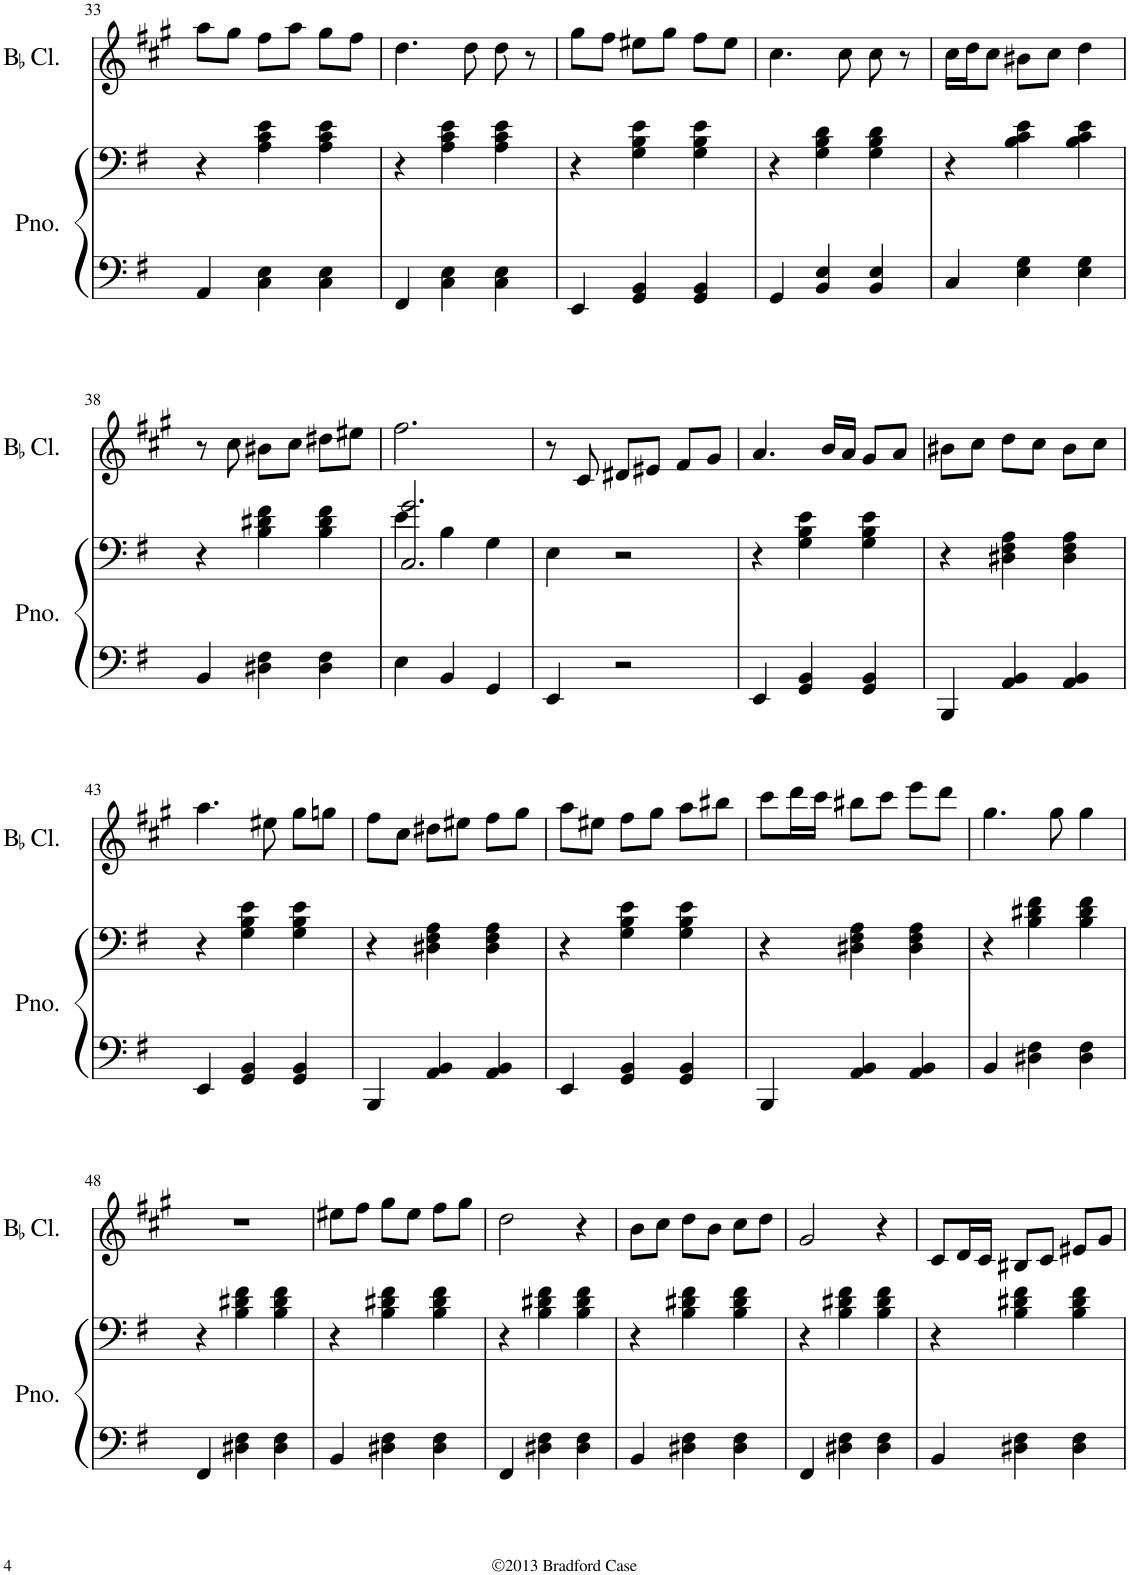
**kern	**kern	**kern
*part2	*part2	*part1
*staff3	*staff2	*staff1
*I"Piano	*	*I"BaccidentalFlat Clarinet
*I'Pno.	*	*I'BaccidentalFlat Cl.
!!LO:PB:g=z
*clefF4	*clefF4	*clefG2
*	*	*Trd1c2
*k[f#]	*k[f#]	*k[f#c#g#]
*M3/4	*M3/4	*M3/4
=33	=33	=33
4AA/	4r	8aa\L
.	.	8gg#\J
4C\ 4E\	4A\ 4c\ 4e\	8ff#\L
.	.	8aa\J
4C\ 4E\	4A\ 4c\ 4e\	8gg#\L
.	.	8ff#\J
=34	=34	=34
4FF#/	4r	4.dd\
4C\ 4E\	4A\ 4c\ 4e\	.
.	.	8dd\
4C\ 4E\	4A\ 4c\ 4e\	8dd\
.	.	8r
=35	=35	=35
4EE/	4r	8gg#\L
.	.	8ff#\J
4GG/ 4BB/	4G\ 4B\ 4e\	8ee#X\L
.	.	8gg#\J
4GG/ 4BB/	4G\ 4B\ 4e\	8ff#\L
.	.	8ee#\J
=36	=36	=36
4GG/	4r	4.cc#\
4BB/ 4E/	4G\ 4B\ 4d\	.
.	.	8cc#\
4BB/ 4E/	4G\ 4B\ 4d\	8cc#\
.	.	8r
=37	=37	=37
4C/	4r	16cc#\LL
.	.	16dd\J
.	.	8cc#\J
4E\ 4G\	4B\ 4c\ 4e\	8b#X\L
.	.	8cc#\J
4E\ 4G\	4B\ 4c\ 4e\	4dd\
!!LO:LB:g=z
=38	=38	=38
4BB/	4r	8r
.	.	8cc#\
4D#X\ 4F#\	4B\ 4d#X\ 4f#\	8b#X\L
.	.	8cc#\J
4D#\ 4F#\	4B\ 4d#\ 4f#\	8dd#X\L
.	.	8ee#X\J
=39	=39	=39
*	*^	*
4E\	2.C/ 2.g/	4e\	2.ff#\
4BB/	.	4B\	.
4GG/	.	4G\	.
*	*v	*v	*
=40	=40	=40
4EE/	4E\	8r
.	.	8c#/
2r	2r	8d#X/L
.	.	8e#X/J
.	.	8f#/L
.	.	8g#/J
=41	=41	=41
4EE/	4r	4.a/
4GG/ 4BB/	4G\ 4B\ 4e\	.
.	.	16b/LL
.	.	16a/JJ
4GG/ 4BB/	4G\ 4B\ 4e\	8g#/L
.	.	8a/J
=42	=42	=42
4BBB/	4r	8b#X\L
.	.	8cc#\J
4AA/ 4BB/	4D#X\ 4F#\ 4A\	8dd\L
.	.	8cc#\J
4AA/ 4BB/	4D#\ 4F#\ 4A\	8b#\L
.	.	8cc#\J
!!LO:LB:g=z
=43	=43	=43
4EE/	4r	4.aa\
4GG/ 4BB/	4G\ 4B\ 4e\	.
.	.	8ee#X\
4GG/ 4BB/	4G\ 4B\ 4e\	8gg#\L
.	.	8ggn\J
=44	=44	=44
4BBB/	4r	8ff#\L
.	.	8cc#\J
4AA/ 4BB/	4D#X\ 4F#\ 4A\	8dd#X\L
.	.	8ee#X\J
4AA/ 4BB/	4D#\ 4F#\ 4A\	8ff#\L
.	.	8gg#\J
=45	=45	=45
4EE/	4r	8aa\L
.	.	8ee#X\J
4GG/ 4BB/	4G\ 4B\ 4e\	8ff#\L
.	.	8gg#\J
4GG/ 4BB/	4G\ 4B\ 4e\	8aa\L
.	.	8bb#X\J
=46	=46	=46
4BBB/	4r	8ccc#\L
.	.	16ddd\L
.	.	16ccc#\JJ
4AA/ 4BB/	4D#X\ 4F#\ 4A\	8bb#X\L
.	.	8ccc#\J
4AA/ 4BB/	4D#\ 4F#\ 4A\	8eee\L
.	.	8ddd\J
=47	=47	=47
4BB/	4r	4.gg#\
4D#X\ 4F#\	4B\ 4d#X\ 4f#\	.
.	.	8gg#\
4D#\ 4F#\	4B\ 4d#\ 4f#\	4gg#\
!!LO:LB:g=z
=48	=48	=48
4FF#/	4r	2.r
4D#X\ 4F#\	4B\ 4d#X\ 4f#\	.
4D#\ 4F#\	4B\ 4d#\ 4f#\	.
=49	=49	=49
4BB/	4r	8ee#X\L
.	.	8ff#\J
4D#X\ 4F#\	4B\ 4d#X\ 4f#\	8gg#\L
.	.	8ee#\J
4D#\ 4F#\	4B\ 4d#\ 4f#\	8ff#\L
.	.	8gg#\J
=50	=50	=50
4FF#/	4r	2dd\
4D#X\ 4F#\	4B\ 4d#X\ 4f#\	.
4D#\ 4F#\	4B\ 4d#\ 4f#\	4r
=51	=51	=51
4BB/	4r	8b\L
.	.	8cc#\J
4D#X\ 4F#\	4B\ 4d#X\ 4f#\	8dd\L
.	.	8b\J
4D#\ 4F#\	4B\ 4d#\ 4f#\	8cc#\L
.	.	8dd\J
=52	=52	=52
4FF#/	4r	2g#/
4D#X\ 4F#\	4B\ 4d#X\ 4f#\	.
4D#\ 4F#\	4B\ 4d#\ 4f#\	4r
=53	=53	=53
4BB/	4r	8c#/L
.	.	16d/L
.	.	16c#/JJ
4D#X\ 4F#\	4B\ 4d#X\ 4f#\	8B#X/L
.	.	8c#/J
4D#\ 4F#\	4B\ 4d#\ 4f#\	8e#X/L
.	.	8g#/J
=	=	=
*-	*-	*-
